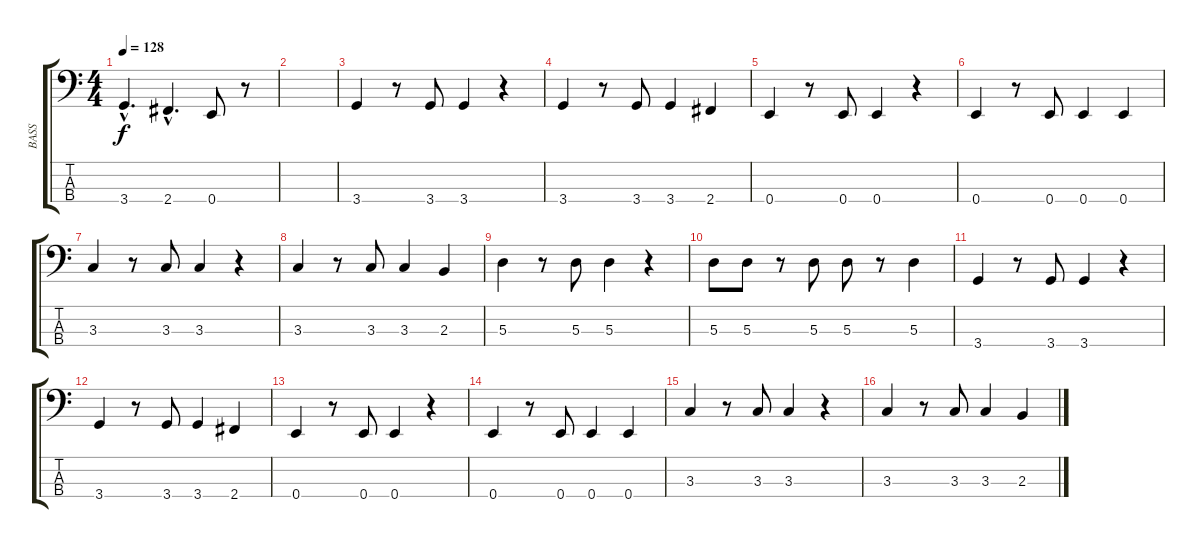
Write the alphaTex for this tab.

\track ("BASS" "BASS") {instrument electricbassfinger}
\staff {score tabs}
\tuning (G2 D2 A1 E1) {hide}
\ts (4 4)
\tempo 128
\clef f4
\ks c
3.4{hac}.4{d dy f} 2.4{hac}.4{d} 0.4.8 r.8 |
|
3.4.4 r.8 3.4.8 3.4.4 r.4 |
3.4.4 r.8 3.4.8 3.4.4 2.4.4 |
0.4.4 r.8 0.4.8 0.4.4 r.4 |
0.4.4 r.8 0.4.8 0.4.4 0.4.4 |
3.3.4 r.8 3.3.8 3.3.4 r.4 |
3.3.4 r.8 3.3.8 3.3.4 2.3.4 |
5.3.4 r.8 5.3.8 5.3.4 r.4 |
5.3.8 5.3.8 r.8 5.3.8 5.3.8 r.8 5.3.4 |
3.4.4 r.8 3.4.8 3.4.4 r.4 |
3.4.4 r.8 3.4.8 3.4.4 2.4.4 |
0.4.4 r.8 0.4.8 0.4.4 r.4 |
0.4.4 r.8 0.4.8 0.4.4 0.4.4 |
3.3.4 r.8 3.3.8 3.3.4 r.4 |
3.3.4 r.8 3.3.8 3.3.4 2.3.4
